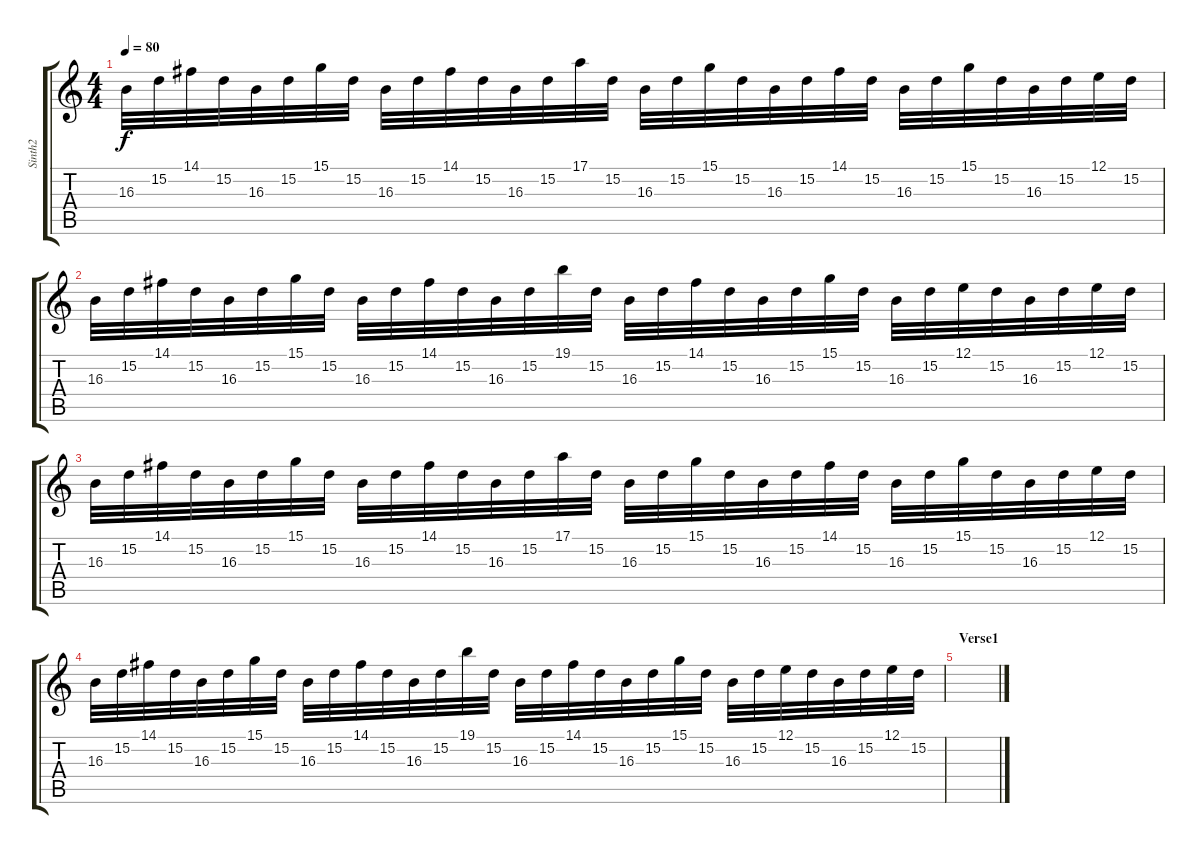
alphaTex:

\track ("Sinth2" "Sinth2") {instrument harpsichord}
\staff {score tabs}
\tuning (E4 B3 G3 D3 A2 E2) {hide}
\ts (4 4)
\tempo 80
\clef g2
\ks c
16.3.32{dy f} 15.2.32 14.1.32 15.2.32 16.3.32 15.2.32 15.1.32 15.2.32 16.3.32 15.2.32 14.1.32 15.2.32 16.3.32 15.2.32 17.1.32 15.2.32 16.3.32 15.2.32 15.1.32 15.2.32 16.3.32 15.2.32 14.1.32 15.2.32 16.3.32 15.2.32 15.1.32 15.2.32 16.3.32 15.2.32 12.1.32 15.2.32 |
16.3.32 15.2.32 14.1.32 15.2.32 16.3.32 15.2.32 15.1.32 15.2.32 16.3.32 15.2.32 14.1.32 15.2.32 16.3.32 15.2.32 19.1.32 15.2.32 16.3.32 15.2.32 14.1.32 15.2.32 16.3.32 15.2.32 15.1.32 15.2.32 16.3.32 15.2.32 12.1.32 15.2.32 16.3.32 15.2.32 12.1.32 15.2.32 |
16.3.32 15.2.32 14.1.32 15.2.32 16.3.32 15.2.32 15.1.32 15.2.32 16.3.32 15.2.32 14.1.32 15.2.32 16.3.32 15.2.32 17.1.32 15.2.32 16.3.32 15.2.32 15.1.32 15.2.32 16.3.32 15.2.32 14.1.32 15.2.32 16.3.32 15.2.32 15.1.32 15.2.32 16.3.32 15.2.32 12.1.32 15.2.32 |
16.3.32 15.2.32 14.1.32 15.2.32 16.3.32 15.2.32 15.1.32 15.2.32 16.3.32 15.2.32 14.1.32 15.2.32 16.3.32 15.2.32 19.1.32 15.2.32 16.3.32 15.2.32 14.1.32 15.2.32 16.3.32 15.2.32 15.1.32 15.2.32 16.3.32 15.2.32 12.1.32 15.2.32 16.3.32 15.2.32 12.1.32 15.2.32 |
\section ("" "Verse1")
